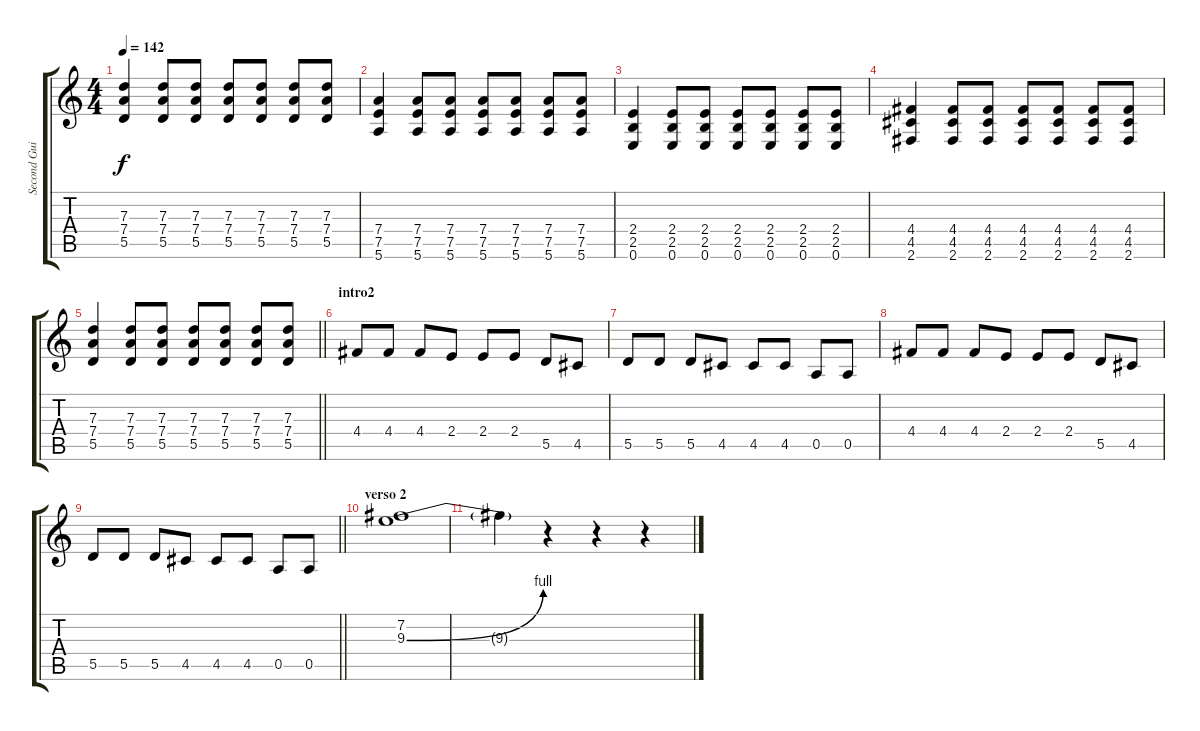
\track ("Second Guitar" "Second Gui") {instrument distortionguitar}
\staff {score tabs}
\tuning (E4 B3 G3 D3 A2 E2) {hide}
\ts (4 4)
\tempo 142
\clef g2
\ks c
(7.3 7.4 5.5).4{dy f} (7.3 7.4 5.5).8 (7.3 7.4 5.5).8 (7.3 7.4 5.5).8 (7.3 7.4 5.5).8 (7.3 7.4 5.5).8 (7.3 7.4 5.5).8 |
(7.4 7.5 5.6).4 (7.4 7.5 5.6).8 (7.4 7.5 5.6).8 (7.4 7.5 5.6).8 (7.4 7.5 5.6).8 (7.4 7.5 5.6).8 (7.4 7.5 5.6).8 |
(2.4 2.5 0.6).4 (2.4 2.5 0.6).8 (2.4 2.5 0.6).8 (2.4 2.5 0.6).8 (2.4 2.5 0.6).8 (2.4 2.5 0.6).8 (2.4 2.5 0.6).8 |
(4.4 4.5 2.6).4 (4.4 4.5 2.6).8 (4.4 4.5 2.6).8 (4.4 4.5 2.6).8 (4.4 4.5 2.6).8 (4.4 4.5 2.6).8 (4.4 4.5 2.6).8 |
\barLineRight lightlight
(7.3 7.4 5.5).4 (7.3 7.4 5.5).8 (7.3 7.4 5.5).8 (7.3 7.4 5.5).8 (7.3 7.4 5.5).8 (7.3 7.4 5.5).8 (7.3 7.4 5.5).8 |
\section ("" "intro2")
4.4.8 4.4.8 4.4.8 2.4.8 2.4.8 2.4.8 5.5.8 4.5.8 |
5.5.8 5.5.8 5.5.8 4.5.8 4.5.8 4.5.8 0.5.8 0.5.8 |
4.4.8 4.4.8 4.4.8 2.4.8 2.4.8 2.4.8 5.5.8 4.5.8 |
\barLineRight lightlight
5.5.8 5.5.8 5.5.8 4.5.8 4.5.8 4.5.8 0.5.8 0.5.8 |
\section ("" "verso 2")
(7.2 9.3{be (bend 0 0 60 4)}).1 |
9.3{t}.4 r.4 r.4 r.4
